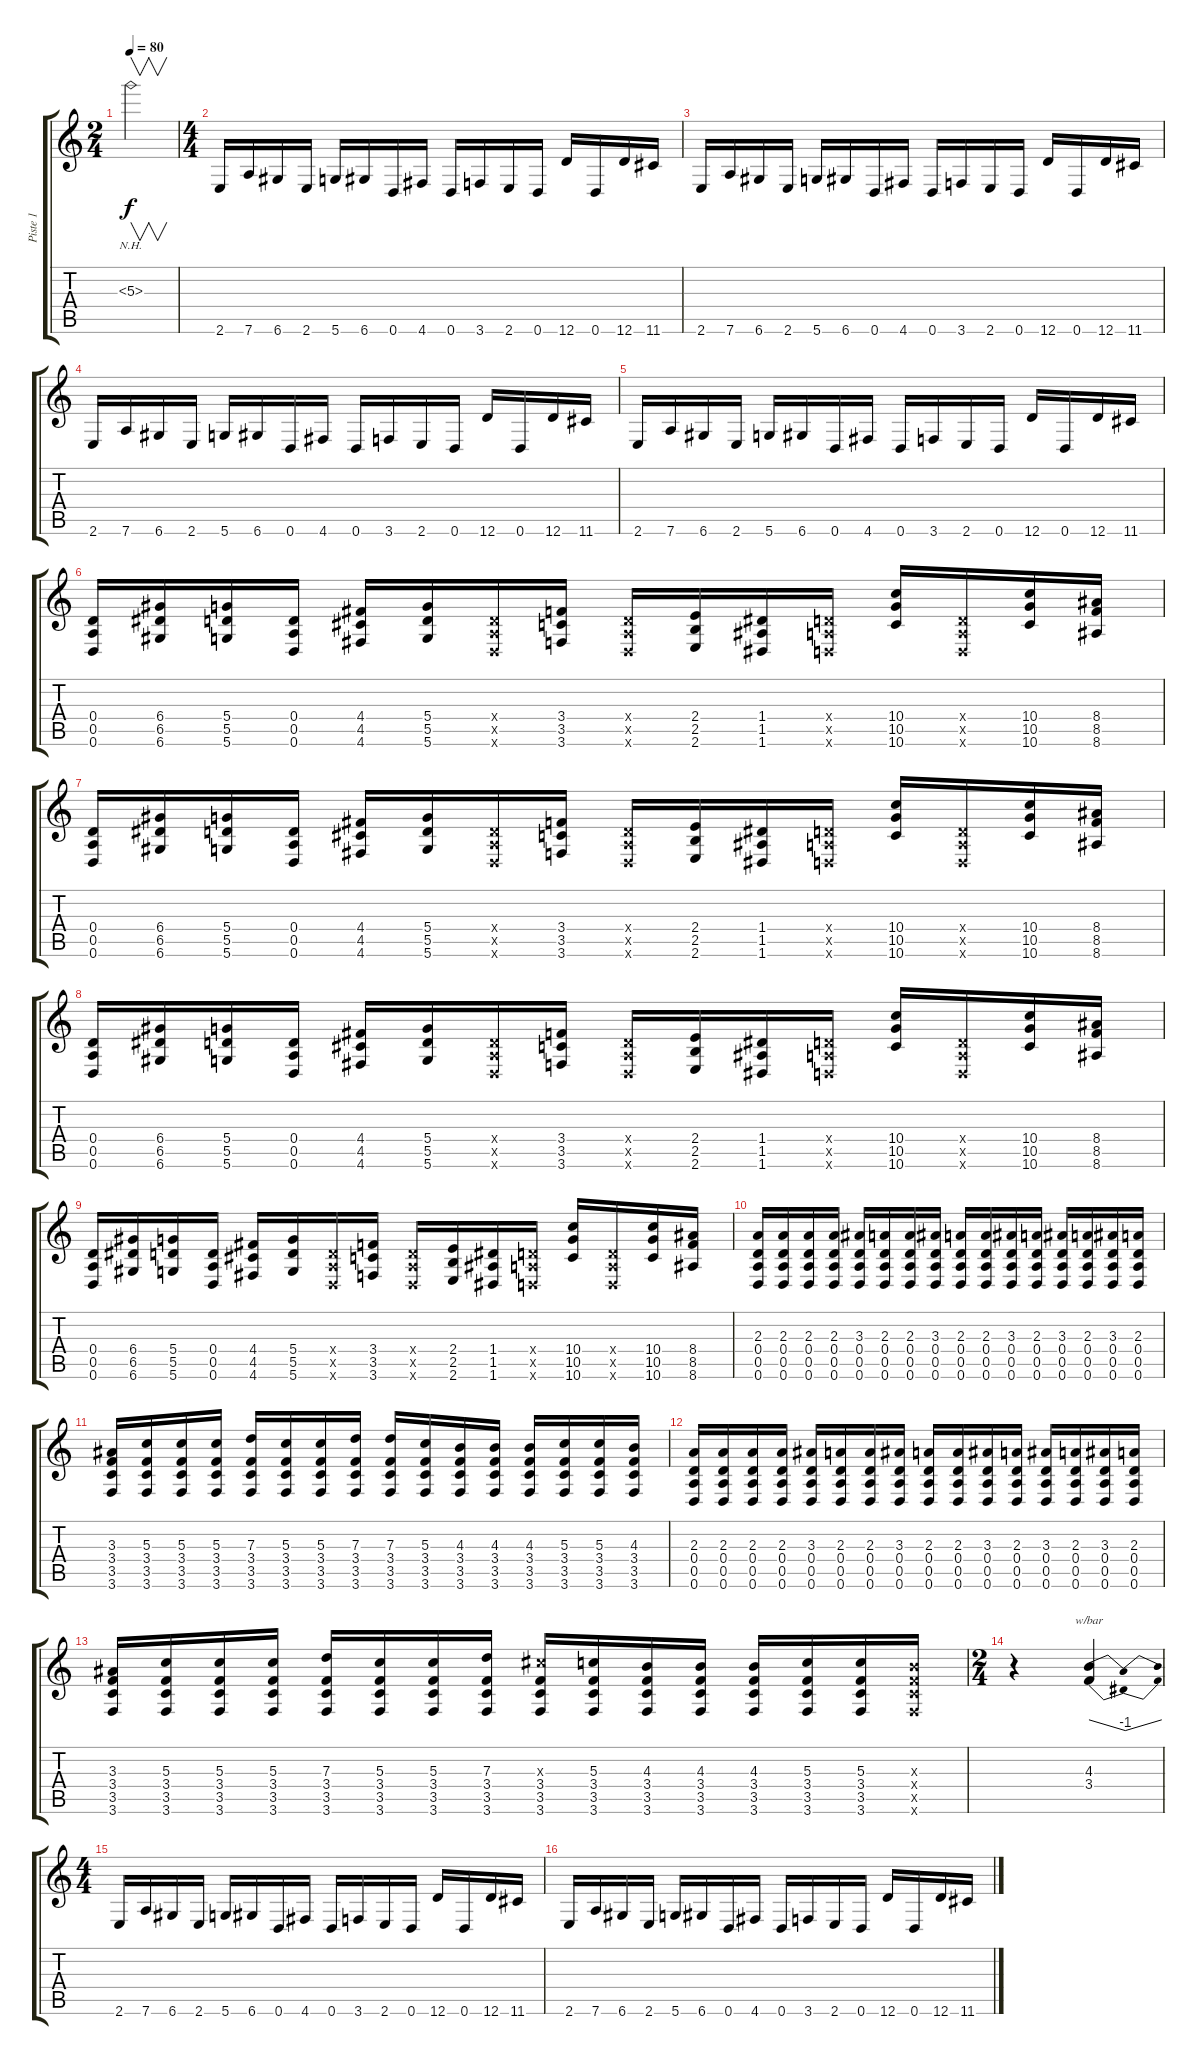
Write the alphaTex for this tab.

\track ("Piste 1" "Piste 1") {instrument distortionguitar}
\staff {score tabs}
\tuning (E4 B3 G3 D3 A2 D2) {hide}
\ts (2 4)
\tempo 80
\clef g2
\ks c
5.3{nh}.2{v dy f instrument distortionguitar} |
\ts (4 4)
2.6.16 7.6.16 6.6.16 2.6.16 5.6.16 6.6.16 0.6.16 4.6.16 0.6.16 3.6.16 2.6.16 0.6.16 12.6.16 0.6.16 12.6.16 11.6.16 |
2.6.16 7.6.16 6.6.16 2.6.16 5.6.16 6.6.16 0.6.16 4.6.16 0.6.16 3.6.16 2.6.16 0.6.16 12.6.16 0.6.16 12.6.16 11.6.16 |
2.6.16 7.6.16 6.6.16 2.6.16 5.6.16 6.6.16 0.6.16 4.6.16 0.6.16 3.6.16 2.6.16 0.6.16 12.6.16 0.6.16 12.6.16 11.6.16 |
2.6.16 7.6.16 6.6.16 2.6.16 5.6.16 6.6.16 0.6.16 4.6.16 0.6.16 3.6.16 2.6.16 0.6.16 12.6.16 0.6.16 12.6.16 11.6.16 |
(0.4 0.5 0.6).16 (6.4 6.5 6.6).16 (5.4 5.5 5.6).16 (0.4 0.5 0.6).16 (4.4 4.5 4.6).16 (5.4 5.5 5.6).16 (0.4{x} 0.5{x} 0.6{x}).16 (3.4 3.5 3.6).16 (0.4{x} 0.5{x} 0.6{x}).16 (2.4 2.5 2.6).16 (1.4 1.5 1.6).16 (0.4{x} 0.5{x} 0.6{x}).16 (10.4 10.5 10.6).16 (0.4{x} 0.5{x} 0.6{x}).16 (10.4 10.5 10.6).16 (8.4 8.5 8.6).16 |
(0.4 0.5 0.6).16 (6.4 6.5 6.6).16 (5.4 5.5 5.6).16 (0.4 0.5 0.6).16 (4.4 4.5 4.6).16 (5.4 5.5 5.6).16 (0.4{x} 0.5{x} 0.6{x}).16 (3.4 3.5 3.6).16 (0.4{x} 0.5{x} 0.6{x}).16 (2.4 2.5 2.6).16 (1.4 1.5 1.6).16 (0.4{x} 0.5{x} 0.6{x}).16 (10.4 10.5 10.6).16 (0.4{x} 0.5{x} 0.6{x}).16 (10.4 10.5 10.6).16 (8.4 8.5 8.6).16 |
(0.4 0.5 0.6).16 (6.4 6.5 6.6).16 (5.4 5.5 5.6).16 (0.4 0.5 0.6).16 (4.4 4.5 4.6).16 (5.4 5.5 5.6).16 (0.4{x} 0.5{x} 0.6{x}).16 (3.4 3.5 3.6).16 (0.4{x} 0.5{x} 0.6{x}).16 (2.4 2.5 2.6).16 (1.4 1.5 1.6).16 (0.4{x} 0.5{x} 0.6{x}).16 (10.4 10.5 10.6).16 (0.4{x} 0.5{x} 0.6{x}).16 (10.4 10.5 10.6).16 (8.4 8.5 8.6).16 |
(0.4 0.5 0.6).16 (6.4 6.5 6.6).16 (5.4 5.5 5.6).16 (0.4 0.5 0.6).16 (4.4 4.5 4.6).16 (5.4 5.5 5.6).16 (0.4{x} 0.5{x} 0.6{x}).16 (3.4 3.5 3.6).16 (0.4{x} 0.5{x} 0.6{x}).16 (2.4 2.5 2.6).16 (1.4 1.5 1.6).16 (0.4{x} 0.5{x} 0.6{x}).16 (10.4 10.5 10.6).16 (0.4{x} 0.5{x} 0.6{x}).16 (10.4 10.5 10.6).16 (8.4 8.5 8.6).16 |
(2.3 0.4 0.5 0.6).16 (2.3 0.4 0.5 0.6).16 (2.3 0.4 0.5 0.6).16 (2.3 0.4 0.5 0.6).16 (3.3 0.4 0.5 0.6).16 (2.3 0.4 0.5 0.6).16 (2.3 0.4 0.5 0.6).16 (3.3 0.4 0.5 0.6).16 (2.3 0.4 0.5 0.6).16 (2.3 0.4 0.5 0.6).16 (3.3 0.4 0.5 0.6).16 (2.3 0.4 0.5 0.6).16 (3.3 0.4 0.5 0.6).16 (2.3 0.4 0.5 0.6).16 (3.3 0.4 0.5 0.6).16 (2.3 0.4 0.5 0.6).16 |
(3.3 3.4 3.5 3.6).16 (5.3 3.4 3.5 3.6).16 (5.3 3.4 3.5 3.6).16 (5.3 3.4 3.5 3.6).16 (7.3 3.4 3.5 3.6).16 (5.3 3.4 3.5 3.6).16 (5.3 3.4 3.5 3.6).16 (7.3 3.4 3.5 3.6).16 (7.3 3.4 3.5 3.6).16 (5.3 3.4 3.5 3.6).16 (4.3 3.4 3.5 3.6).16 (4.3 3.4 3.5 3.6).16 (4.3 3.4 3.5 3.6).16 (5.3 3.4 3.5 3.6).16 (5.3 3.4 3.5 3.6).16 (4.3 3.4 3.5 3.6).16 |
(2.3 0.4 0.5 0.6).16 (2.3 0.4 0.5 0.6).16 (2.3 0.4 0.5 0.6).16 (2.3 0.4 0.5 0.6).16 (3.3 0.4 0.5 0.6).16 (2.3 0.4 0.5 0.6).16 (2.3 0.4 0.5 0.6).16 (3.3 0.4 0.5 0.6).16 (2.3 0.4 0.5 0.6).16 (2.3 0.4 0.5 0.6).16 (3.3 0.4 0.5 0.6).16 (2.3 0.4 0.5 0.6).16 (3.3 0.4 0.5 0.6).16 (2.3 0.4 0.5 0.6).16 (3.3 0.4 0.5 0.6).16 (2.3 0.4 0.5 0.6).16 |
(3.3 3.4 3.5 3.6).16 (5.3 3.4 3.5 3.6).16 (5.3 3.4 3.5 3.6).16 (5.3 3.4 3.5 3.6).16 (7.3 3.4 3.5 3.6).16 (5.3 3.4 3.5 3.6).16 (5.3 3.4 3.5 3.6).16 (7.3 3.4 3.5 3.6).16 (6.3{x} 3.4 3.5 3.6).16 (5.3 3.4 3.5 3.6).16 (4.3 3.4 3.5 3.6).16 (4.3 3.4 3.5 3.6).16 (4.3 3.4 3.5 3.6).16 (5.3 3.4 3.5 3.6).16 (5.3 3.4 3.5 3.6).16 (4.3{x} 3.4{x} 3.5{x} 3.6{x}).16 |
\ts (2 4)
r.4 (4.3 3.4).4{tbe (dip default 0 0 30 -4 60 0)} |
\ts (4 4)
2.6.16 7.6.16 6.6.16 2.6.16 5.6.16 6.6.16 0.6.16 4.6.16 0.6.16 3.6.16 2.6.16 0.6.16 12.6.16 0.6.16 12.6.16 11.6.16 |
2.6.16 7.6.16 6.6.16 2.6.16 5.6.16 6.6.16 0.6.16 4.6.16 0.6.16 3.6.16 2.6.16 0.6.16 12.6.16 0.6.16 12.6.16 11.6.16
